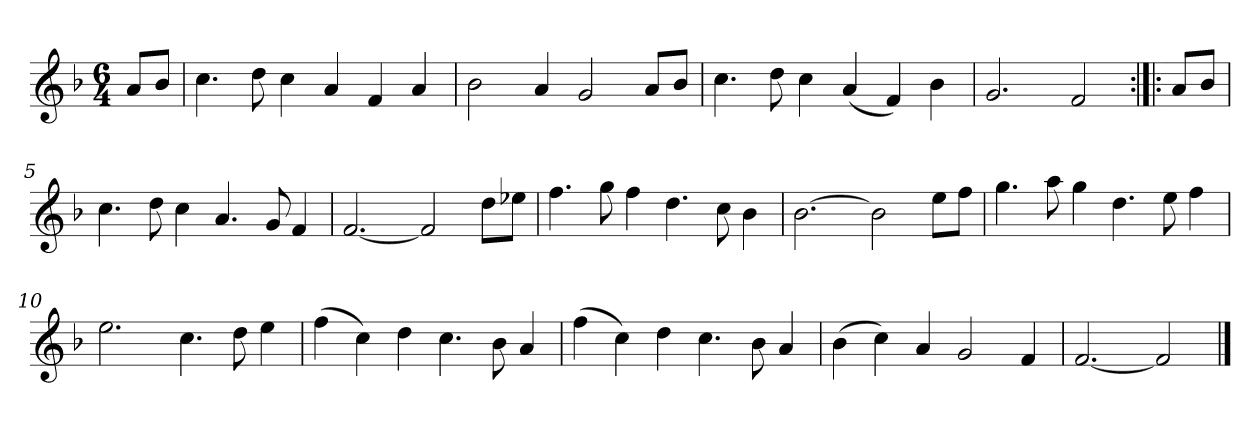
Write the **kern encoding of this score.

**kern
*part1
*staff1
*clefG2
*k[b-]
*F:
*M6/4
*MM120
=
8a/L
8b-/J
=1
4.cc
8dd
4cc
4a
4f
4a
=2
2b-
4a
2g
8a/L
8b-/J
=3
4.cc
8dd
4cc
(4a
4f)
4b-
=4
2.g
2f
=:|!|:
8a/L
8b-/J
=5
4.cc
8dd
4cc
4.a
8g
4f
=6
[2.f
2f]
8dd\L
8ee-X\J
=7
4.ff
8gg
4ff
4.dd
8cc
4b-
=8
[2.b-
2b-]
8ee\L
8ff\J
=9
4.gg
8aa
4gg
4.dd
8ee
4ff
=10
2.ee
4.cc
8dd
4ee
=11
(4ff
4cc)
4dd
4.cc
8b-
4a
=12
(4ff
4cc)
4dd
4.cc
8b-
4a
=13
(4b-
4cc)
4a
2g
4f
=14
[2.f
2f]
==
*-
